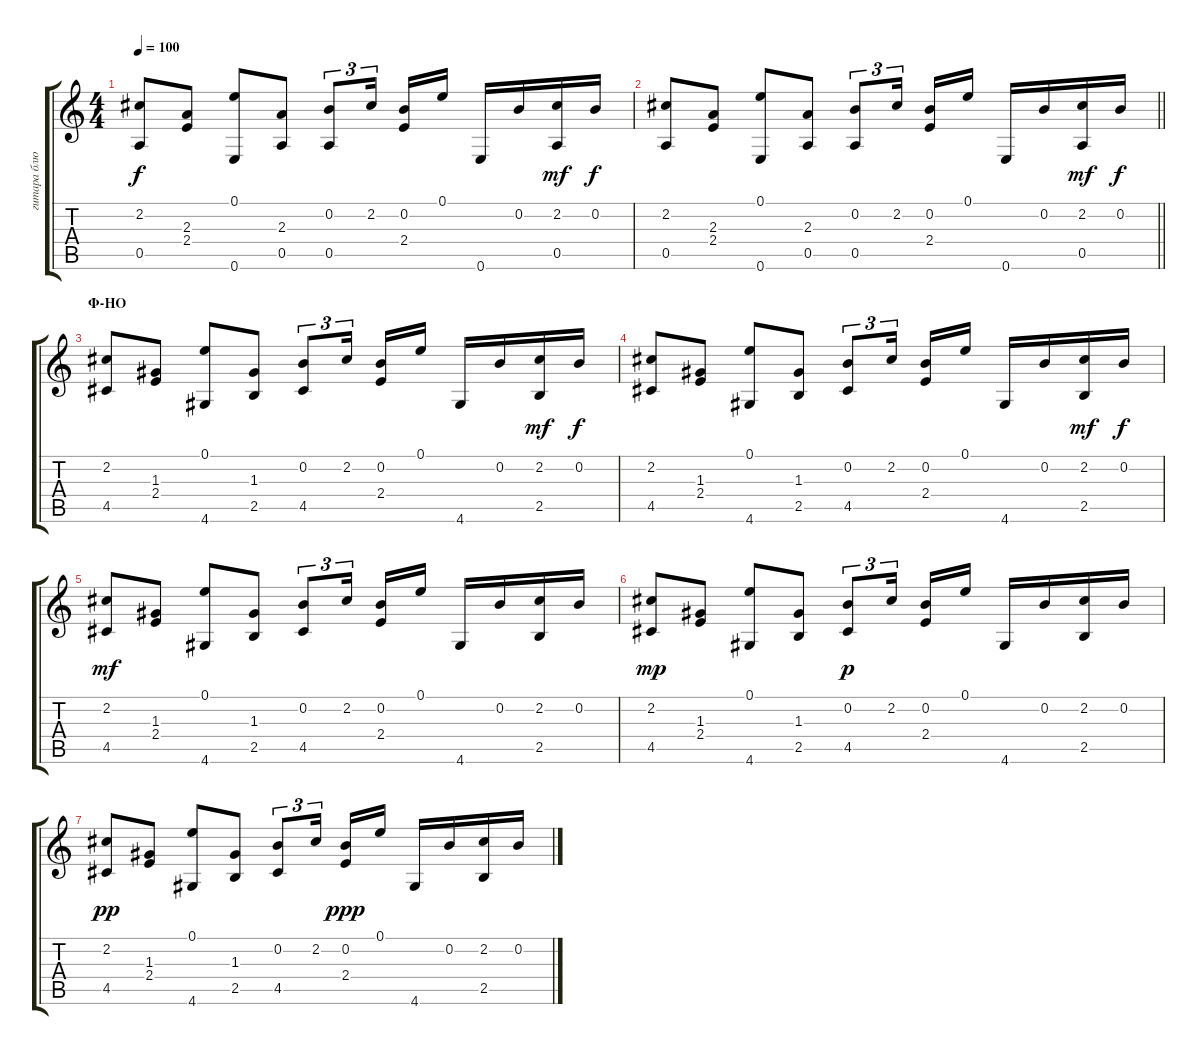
\track ("гитара блюз" "гитара блю") {instrument electricguitarjazz}
\staff {score tabs}
\tuning (E4 B3 G3 D3 A2 E2) {hide}
\ts (4 4)
\tempo 100
\clef g2
\ks c
(2.2 0.5).8{dy f} (2.3 2.4).8 (0.1 0.6).8 (2.3 0.5).8 (0.2 0.5).8{tu (3 2)} 2.2.16{tu (3 2) beam splitsecondary} (0.2 2.4).16 0.1.16 0.6.16 0.2.16 (2.2 0.5).16{dy mf} 0.2.16{dy f} |
\barLineRight lightlight
(2.2 0.5).8 (2.3 2.4).8 (0.1 0.6).8 (2.3 0.5).8 (0.2 0.5).8{tu (3 2)} 2.2.16{tu (3 2) beam splitsecondary} (0.2 2.4).16 0.1.16 0.6.16 0.2.16 (2.2 0.5).16{dy mf} 0.2.16{dy f} |
\section ("" "Ф-НО")
(2.2 4.5).8 (1.3 2.4).8 (0.1 4.6).8 (1.3 2.5).8 (0.2 4.5).8{tu (3 2)} 2.2.16{tu (3 2) beam splitsecondary} (0.2 2.4).16 0.1.16 4.6.16 0.2.16 (2.2 2.5).16{dy mf} 0.2.16{dy f} |
(2.2 4.5).8 (1.3 2.4).8 (0.1 4.6).8 (1.3 2.5).8 (0.2 4.5).8{tu (3 2)} 2.2.16{tu (3 2) beam splitsecondary} (0.2 2.4).16 0.1.16 4.6.16 0.2.16 (2.2 2.5).16{dy mf} 0.2.16{dy f} |
(2.2 4.5).8{dy mf} (1.3 2.4).8 (0.1 4.6).8 (1.3 2.5).8 (0.2 4.5).8{tu (3 2)} 2.2.16{tu (3 2) beam splitsecondary} (0.2 2.4).16 0.1.16 4.6.16 0.2.16 (2.2 2.5).16 0.2.16 |
(2.2 4.5).8{dy mp} (1.3 2.4).8 (0.1 4.6).8 (1.3 2.5).8 (0.2 4.5).8{tu (3 2) dy p} 2.2.16{tu (3 2) beam splitsecondary} (0.2 2.4).16 0.1.16 4.6.16 0.2.16 (2.2 2.5).16 0.2.16 |
(2.2 4.5).8{dy pp} (1.3 2.4).8 (0.1 4.6).8 (1.3 2.5).8 (0.2 4.5).8{tu (3 2)} 2.2.16{tu (3 2) beam splitsecondary} (0.2 2.4).16{dy ppp} 0.1.16 4.6.16 0.2.16 (2.2 2.5).16 0.2.16
